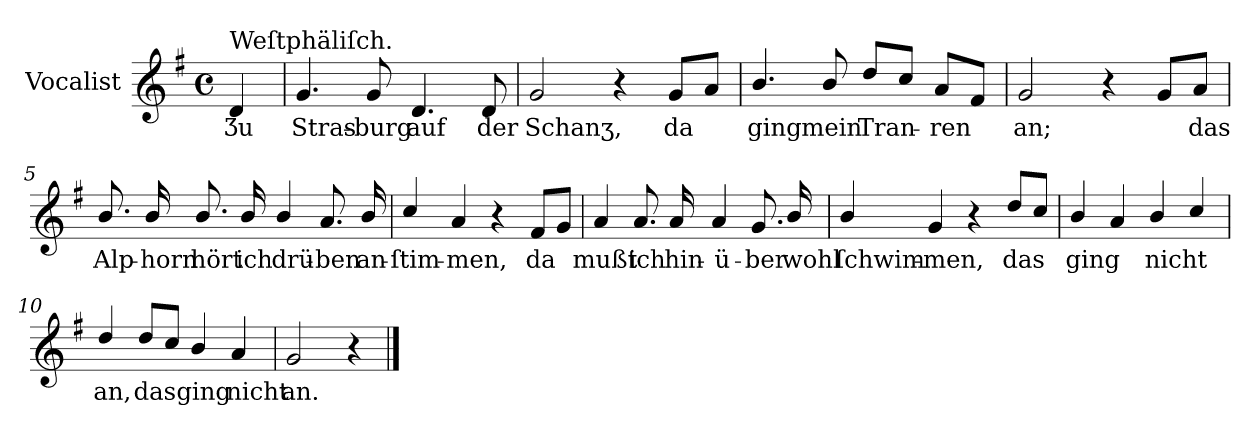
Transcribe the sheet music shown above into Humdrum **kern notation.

**kern	**text
*part1	*part1
*staff1	*staff1
*I"Vocalist	*
*k[f#]	*
*G:	*
*M4/4	*
*met(c)	*
=	=
!LO:TX:a:t=Weſtphäliſch.	!
4d	Ʒu
=1	=1
4.g	Stras-
8g	-burg
4.d	auf
8d	der
=2	=2
2g	Schanʒ,
4r	.
8gL	da
8aJ	.
=3	=3
4.b/	ging
8b/	mein
8dd/L	Tran-
8ccJ	.
8aL	-ren
8f#J	.
=4	=4
2g	an;
4r	.
8gL	.
8aJ	das
=5	=5
8.b/	Alp-
16b/	-horn
8.b/	hört
16b/	ich
4b/	drü-
8.a	-ben
16b/	an-
=6	=6
4cc/	-ſtim-
4a	-men,
4r	.
8f#L	da
8gJ	.
=7	=7
4a	mußt
8.a	ich
16a	hin-
4a	-ü-
8.g	-ber
16b/	wohl
=8	=8
4b/	ſchwim-
4g	-men,
4r	.
8dd/L	das
8ccJ	.
=9	=9
4b/	ging
4a	.
4b/	nicht
4cc/	.
=10	=10
4dd/	an,
8dd/L	das
8ccJ	.
4b/	ging
4a	nicht
=11	=11
2g	an.
4r	.
==	==
*-	*-
